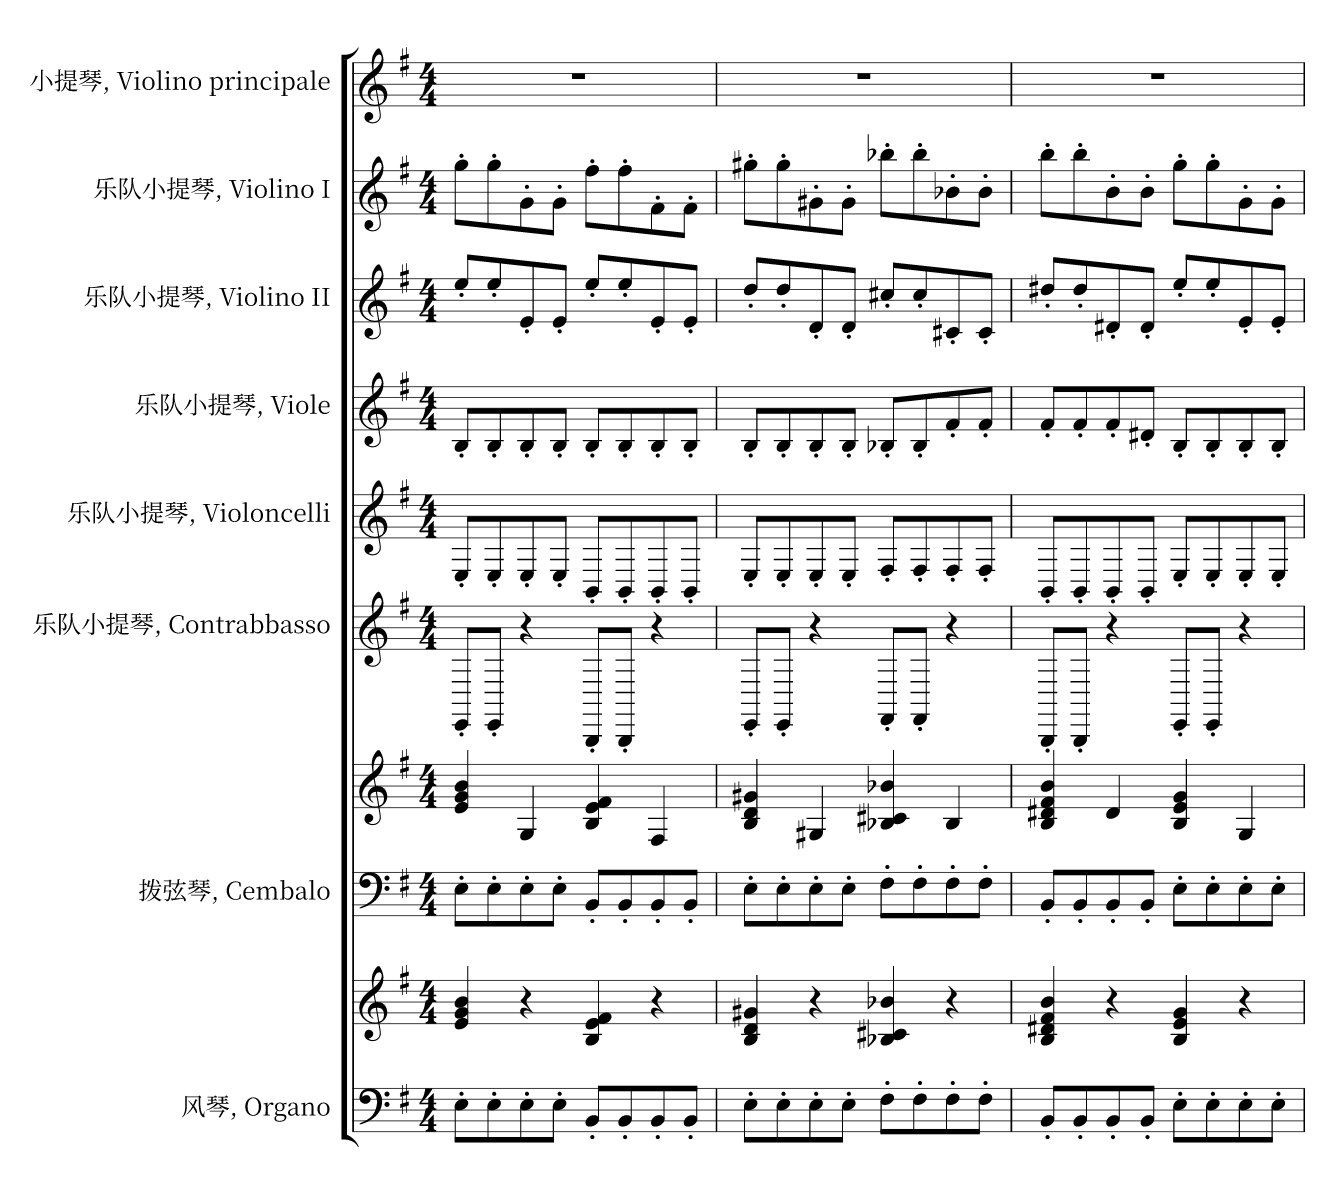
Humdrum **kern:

**kern	**kern	**kern	**kern	**kern	**kern	**kern	**kern	**kern	**kern
*part8	*part8	*part7	*part7	*part6	*part5	*part4	*part3	*part2	*part1
*staff10	*staff9	*staff8	*staff7	*staff6	*staff5	*staff4	*staff3	*staff2	*staff1
*I"风琴, Organo	*	*I"拨弦琴, Cembalo	*	*I"乐队小提琴, Contrabbasso	*I"乐队小提琴, Violoncelli	*I"乐队小提琴, Viole	*I"乐队小提琴, Violino II	*I"乐队小提琴, Violino I	*I"小提琴, Violino principale
*I'Org.	*	*	*	*	*	*	*	*	*I'Vln.
*clefF4	*clefG2	*clefF4	*clefG2	*clefG2	*clefG2	*clefG2	*clefG2	*clefG2	*clefG2
*k[f#]	*k[f#]	*k[f#]	*k[f#]	*k[f#]	*k[f#]	*k[f#]	*k[f#]	*k[f#]	*k[f#]
*M4/4	*M4/4	*M4/4	*M4/4	*M4/4	*M4/4	*M4/4	*M4/4	*M4/4	*M4/4
*MM30	*MM30	*MM30	*MM30	*MM30	*MM30	*MM30	*MM30	*MM30	*MM30
=1	=1	=1	=1	=1	=1	=1	=1	=1	=1
8E'\L	4e/ 4g/ 4b/	8E'\L	4e/ 4g/ 4b/	8EE'/L	8E'/L	8B'/L	8ee'/L	8gg'\L	1r
8E'\	.	8E'\	.	8EE'/J	8E'/	8B'/	8ee'/	8gg'\	.
8E'\	4r	8E'\	4G/	4r	8E'/	8B'/	8e'/	8g'\	.
8E'\J	.	8E'\J	.	.	8E'/J	8B'/J	8e'/J	8g'\J	.
8BB'/L	4B/ 4e/ 4f#/	8BB'/L	4B/ 4e/ 4f#/	8BBB'/L	8BB'/L	8B'/L	8ee'/L	8ff#'\L	.
8BB'/	.	8BB'/	.	8BBB'/J	8BB'/	8B'/	8ee'/	8ff#'\	.
8BB'/	4r	8BB'/	4F#/	4r	8BB'/	8B'/	8e'/	8f#'\	.
8BB'/J	.	8BB'/J	.	.	8BB'/J	8B'/J	8e'/J	8f#'\J	.
=2	=2	=2	=2	=2	=2	=2	=2	=2	=2
8E'\L	4B/ 4d/ 4g#X/	8E'\L	4B/ 4d/ 4g#X/	8EE'/L	8E'/L	8B'/L	8dd'/L	8gg#X'\L	1r
8E'\	.	8E'\	.	8EE'/J	8E'/	8B'/	8dd'/	8gg#'\	.
8E'\	4r	8E'\	4G#X/	4r	8E'/	8B'/	8d'/	8g#X'\	.
8E'\J	.	8E'\J	.	.	8E'/J	8B'/J	8d'/J	8g#'\J	.
8F#'\L	4B-X/ 4c#X/ 4b-X/	8F#'\L	4B-X/ 4c#X/ 4b-X/	8FF#'/L	8F#'/L	8B-X'/L	8cc#X'/L	8bb-X'\L	.
8F#'\	.	8F#'\	.	8FF#'/J	8F#'/	8B-'/	8cc#'/	8bb-'\	.
8F#'\	4r	8F#'\	4B-/	4r	8F#'/	8f#'/	8c#X'/	8b-X'\	.
8F#'\J	.	8F#'\J	.	.	8F#'/J	8f#'/J	8c#'/J	8b-'\J	.
!!LO:PB:g=z
=3	=3	=3	=3	=3	=3	=3	=3	=3	=3
8BB'/L	4B/ 4d#X/ 4f#/ 4b/	8BB'/L	4B/ 4d#X/ 4f#/ 4b/	8BBB'/L	8BB'/L	8f#'/L	8dd#X'/L	8bb'\L	1r
8BB'/	.	8BB'/	.	8BBB'/J	8BB'/	8f#'/	8dd#'/	8bb'\	.
8BB'/	4r	8BB'/	4d#/	4r	8BB'/	8f#'/	8d#X'/	8b'\	.
8BB'/J	.	8BB'/J	.	.	8BB'/J	8d#X'/J	8d#'/J	8b'\J	.
8E'\L	4B/ 4e/ 4g/	8E'\L	4B/ 4e/ 4g/	8EE'/L	8E'/L	8B'/L	8ee'/L	8gg'\L	.
8E'\	.	8E'\	.	8EE'/J	8E'/	8B'/	8ee'/	8gg'\	.
8E'\	4r	8E'\	4G/	4r	8E'/	8B'/	8e'/	8g'\	.
8E'\J	.	8E'\J	.	.	8E'/J	8B'/J	8e'/J	8g'\J	.
=	=	=	=	=	=	=	=	=	=
*-	*-	*-	*-	*-	*-	*-	*-	*-	*-
